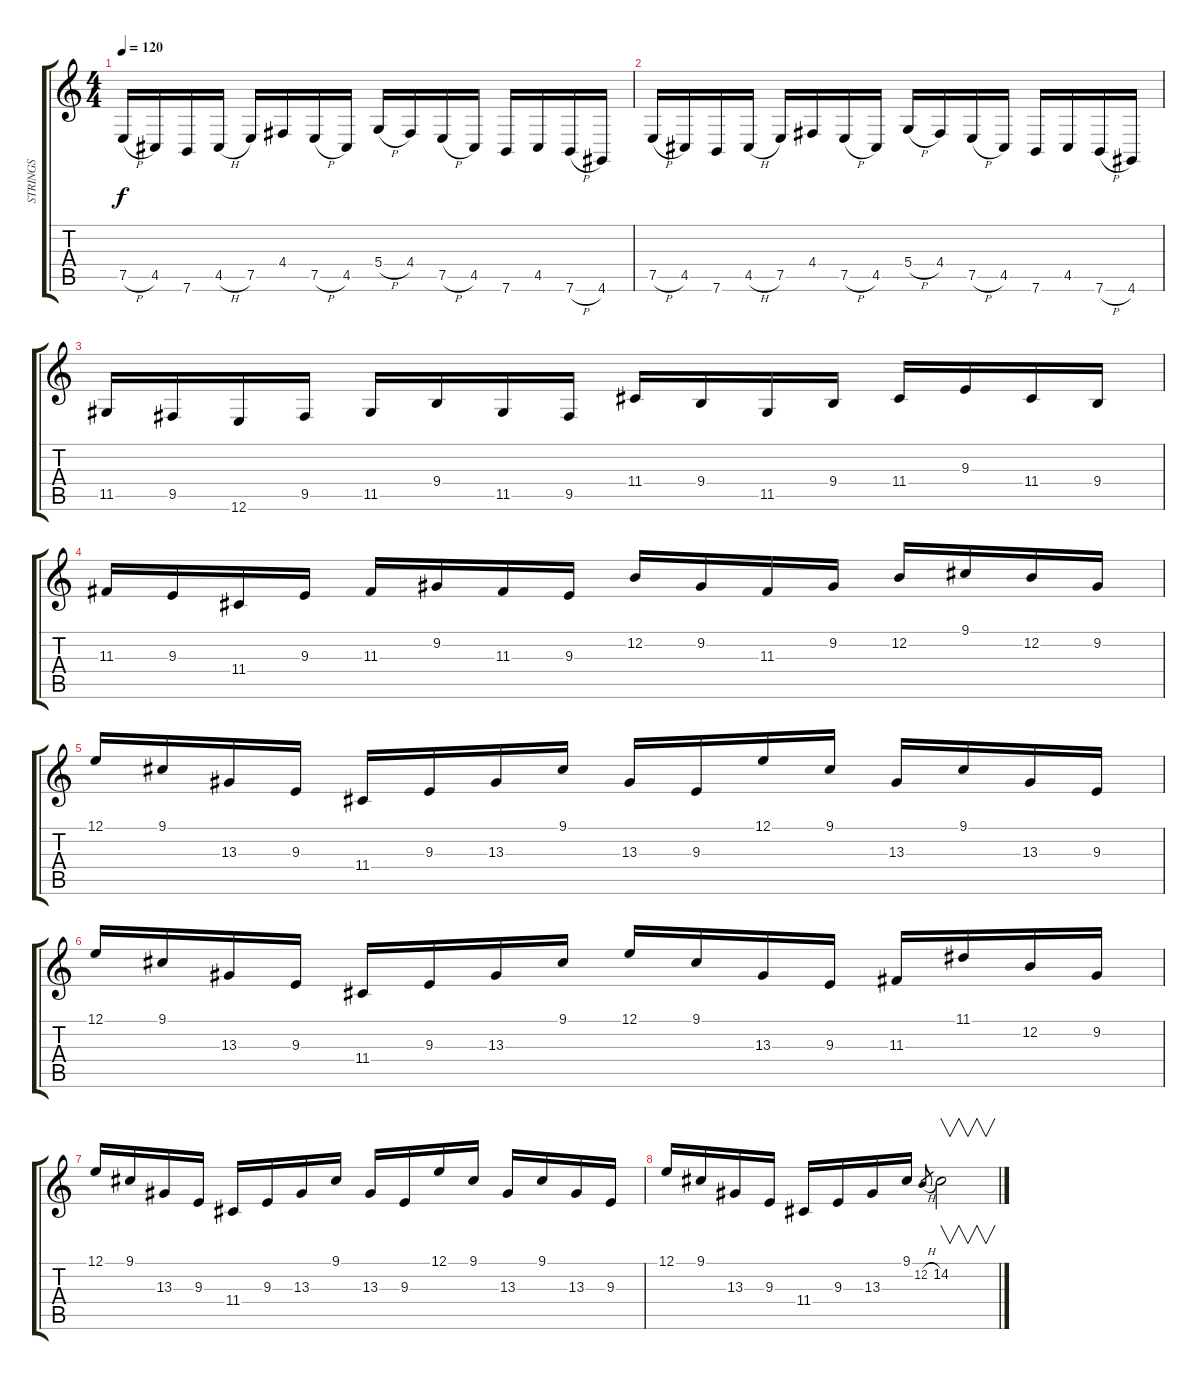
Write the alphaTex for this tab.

\track ("STRINGS" "STRINGS") {instrument synthstrings2}
\staff {score tabs}
\tuning (E4 B3 G3 D3 A2 E2) {hide}
\ts (4 4)
\tempo 120
\clef g2
\ks c
7.5{h}.16{dy f instrument synthstrings2} 4.5.16 7.6.16 4.5{h}.16 7.5.16 4.4.16 7.5{h}.16 4.5.16 5.4{h}.16 4.4.16 7.5{h}.16 4.5.16 7.6.16 4.5.16 7.6{h}.16 4.6.16 |
7.5{h}.16 4.5.16 7.6.16 4.5{h}.16 7.5.16 4.4.16 7.5{h}.16 4.5.16 5.4{h}.16 4.4.16 7.5{h}.16 4.5.16 7.6.16 4.5.16 7.6{h}.16 4.6.16 |
11.5.16 9.5.16 12.6.16 9.5.16 11.5.16 9.4.16 11.5.16 9.5.16 11.4.16 9.4.16 11.5.16 9.4.16 11.4.16 9.3.16 11.4.16 9.4.16 |
11.3.16 9.3.16 11.4.16 9.3.16 11.3.16 9.2.16 11.3.16 9.3.16 12.2.16 9.2.16 11.3.16 9.2.16 12.2.16 9.1.16 12.2.16 9.2.16 |
12.1.16 9.1.16 13.3.16 9.3.16 11.4.16 9.3.16 13.3.16 9.1.16 13.3.16 9.3.16 12.1.16 9.1.16 13.3.16 9.1.16 13.3.16 9.3.16 |
12.1.16 9.1.16 13.3.16 9.3.16 11.4.16 9.3.16 13.3.16 9.1.16 12.1.16 9.1.16 13.3.16 9.3.16 11.3.16 11.1.16 12.2.16 9.2.16 |
12.1.16 9.1.16 13.3.16 9.3.16 11.4.16 9.3.16 13.3.16 9.1.16 13.3.16 9.3.16 12.1.16 9.1.16 13.3.16 9.1.16 13.3.16 9.3.16 |
12.1.16 9.1.16 13.3.16 9.3.16 11.4.16 9.3.16 13.3.16 9.1.16 12.2{h}.8{gr} 14.2.2{v}
